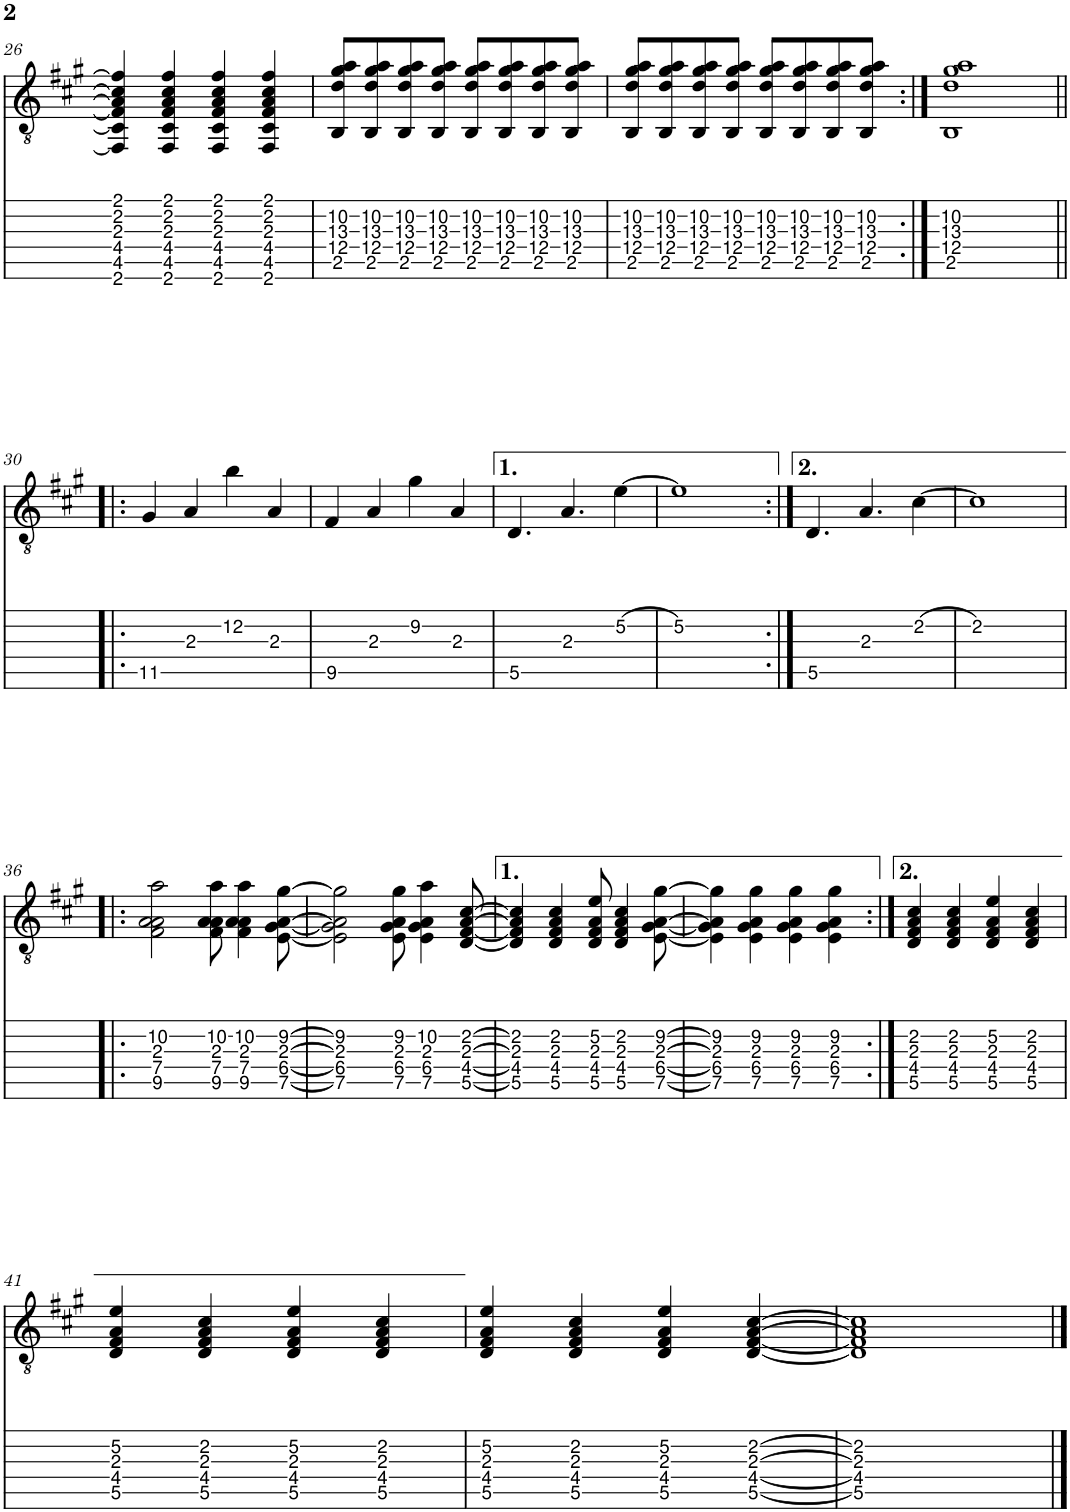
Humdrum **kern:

**kern	**kern
*part1	*part1
*staff2	*staff1
*I"Guitar	*
*I'Guit.	*
!!LO:PB:g=z
*	*clefGv2
*k[f#c#g#]	*k[f#c#g#]
*M4/4	*M4/4
=26	=26
4FF# 4C# 4F# 4A 4c# 4f#	4FF#/] 4C#/] 4F#/] 4A/] 4c#/] 4f#/]
4FF# 4C# 4F# 4A 4c# 4f#	4FF#/ 4C#/ 4F#/ 4A/ 4c#/ 4f#/
4FF# 4C# 4F# 4A 4c# 4f#	4FF#/ 4C#/ 4F#/ 4A/ 4c#/ 4f#/
4FF# 4C# 4F# 4A 4c# 4f#	4FF#/ 4C#/ 4F#/ 4A/ 4c#/ 4f#/
=27	=27
8BB\ 8d\ 8g#\ 8a\L	8BB/ 8d/ 8g#/ 8a/L
8BB\ 8d\ 8g#\ 8a\J	8BB/ 8d/ 8g#/ 8a/
8BB\ 8d\ 8g#\ 8a\L	8BB/ 8d/ 8g#/ 8a/
8BB\ 8d\ 8g#\ 8a\J	8BB/ 8d/ 8g#/ 8a/J
8BB\ 8d\ 8g#\ 8a\L	8BB/ 8d/ 8g#/ 8a/L
8BB\ 8d\ 8g#\ 8a\J	8BB/ 8d/ 8g#/ 8a/
8BB\ 8d\ 8g#\ 8a\L	8BB/ 8d/ 8g#/ 8a/
8BB\ 8d\ 8g#\ 8a\J	8BB/ 8d/ 8g#/ 8a/J
=28	=28
8BB\ 8d\ 8g#\ 8a\L	8BB/ 8d/ 8g#/ 8a/L
8BB\ 8d\ 8g#\ 8a\J	8BB/ 8d/ 8g#/ 8a/
8BB\ 8d\ 8g#\ 8a\L	8BB/ 8d/ 8g#/ 8a/
8BB\ 8d\ 8g#\ 8a\J	8BB/ 8d/ 8g#/ 8a/J
8BB\ 8d\ 8g#\ 8a\L	8BB/ 8d/ 8g#/ 8a/L
8BB\ 8d\ 8g#\ 8a\J	8BB/ 8d/ 8g#/ 8a/
8BB\ 8d\ 8g#\ 8a\L	8BB/ 8d/ 8g#/ 8a/
8BB\ 8d\ 8g#\ 8a\J	8BB/ 8d/ 8g#/ 8a/J
=29:|!	=29:|!
1BB 1d 1g# 1a	1BB 1d 1g# 1a
!!LO:LB:g=z
=30!|:	=30!|:
4G#	4G#/
4A	4A/
4b	4b\
4A	4A/
=31	=31
4F#	4F#/
4A	4A/
4g#	4g#\
4A	4A/
=32	=32
4.D	4.D/
4.A	4.A/
[4e	[4e\
=33	=33
1e]	1e]
=34:|!	=34:|!
4.D	4.D/
4.A	4.A/
[4c#	[4c#\
=35	=35
1c#]	1c#]
!!LO:LB:g=z
=36!|:	=36!|:
2F# 2A 2A 2a	2F#\ 2A\ 2A\ 2a\
8F# 8A 8A 8a	8F#\ 8A\ 8A\ 8a\
4F# 4A 4A 4a	4F#\ 4A\ 4A\ 4a\
[8E [8G# [8A [8g#	[8E\ [8G#\ [8A\ [8g#\
=37	=37
2E] 2G#] 2A] 2g#]	2E\] 2G#\] 2A\] 2g#\]
8E 8G# 8A 8g#	8E\ 8G#\ 8A\ 8g#\
4E 4G# 4A 4a	4E\ 4G#\ 4A\ 4a\
[8D [8F# [8A [8c#	[8D/ [8F#/ [8A/ [8c#/
=38	=38
4D] 4F#] 4A] 4c#]	4D/] 4F#/] 4A/] 4c#/]
4D 4F# 4A 4c#	4D/ 4F#/ 4A/ 4c#/
8D 8F# 8A 8e	8D/ 8F#/ 8A/ 8e/
4D 4F# 4A 4c#	4D/ 4F#/ 4A/ 4c#/
[8E [8G# [8A [8g#	[8E\ [8G#\ [8A\ [8g#\
=39	=39
4E] 4G#] 4A] 4g#]	4E\] 4G#\] 4A\] 4g#\]
4E 4G# 4A 4g#	4E\ 4G#\ 4A\ 4g#\
4E 4G# 4A 4g#	4E\ 4G#\ 4A\ 4g#\
4E 4G# 4A 4g#	4E\ 4G#\ 4A\ 4g#\
=40:|!	=40:|!
4D 4F# 4A 4c#	4D/ 4F#/ 4A/ 4c#/
4D 4F# 4A 4c#	4D/ 4F#/ 4A/ 4c#/
4D 4F# 4A 4e	4D/ 4F#/ 4A/ 4e/
4D 4F# 4A 4c#	4D/ 4F#/ 4A/ 4c#/
!!LO:LB:g=z
=41	=41
4D 4F# 4A 4e	4D/ 4F#/ 4A/ 4e/
4D 4F# 4A 4c#	4D/ 4F#/ 4A/ 4c#/
4D 4F# 4A 4e	4D/ 4F#/ 4A/ 4e/
4D 4F# 4A 4c#	4D/ 4F#/ 4A/ 4c#/
=42	=42
4D 4F# 4A 4e	4D/ 4F#/ 4A/ 4e/
4D 4F# 4A 4c#	4D/ 4F#/ 4A/ 4c#/
4D 4F# 4A 4e	4D/ 4F#/ 4A/ 4e/
[4D [4F# [4A [4c#	[4D/ [4F#/ [4A/ [4c#/
=43	=43
1D] 1F#] 1A] 1c#]	1D] 1F#] 1A] 1c#]
==	==
*-	*-
